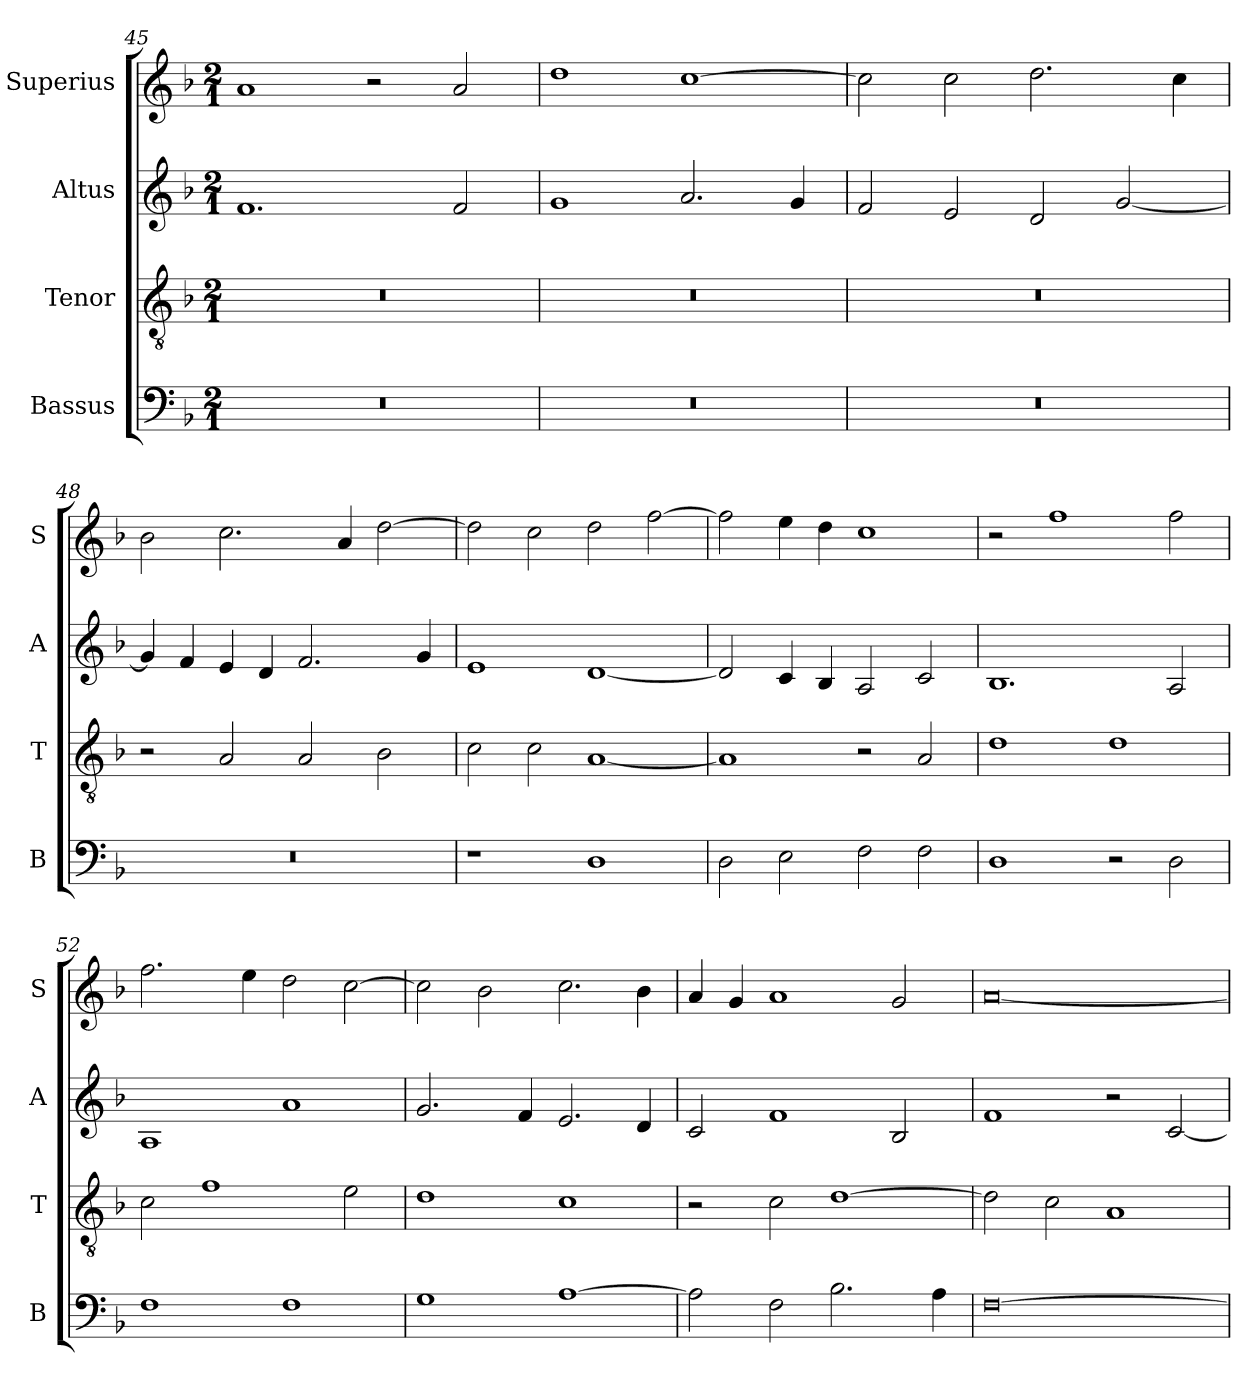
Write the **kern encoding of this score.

**kern	**kern	**kern	**kern
*part4	*part3	*part2	*part1
*staff4	*staff3	*staff2	*staff1
*I"Bassus	*I"Tenor	*I"Altus	*I"Superius
*I'B	*I'T	*I'A	*I'S
*clefF4	*clefGv2	*clefG2	*clefG2
*k[b-]	*k[b-]	*k[b-]	*k[b-]
*F:	*F:	*F:	*F:
*M2/1	*M2/1	*M2/1	*M2/1
=45	=45	=45	=45
0r	0r	1.f	1a
.	.	.	2r
.	.	2f	2a
=46	=46	=46	=46
0r	0r	1g	1dd
.	.	2.a	[1cc
.	.	4g	.
=47	=47	=47	=47
0r	0r	2f	2cc]
.	.	2e	2cc
.	.	2d	2.dd
.	.	[2g	.
.	.	.	4cc
=48	=48	=48	=48
0r	2r	4g]	2b-
.	.	4f	.
.	2A	4e	2.cc
.	.	4d	.
.	2A	2.f	.
.	.	.	4a
.	2B-	.	[2dd
.	.	4g	.
=49	=49	=49	=49
1r	2c	1e	2dd]
.	2c	.	2cc
1D	[1A	[1d	2dd
.	.	.	[2ff
=50	=50	=50	=50
2D	1A]	2d]	2ff]
2E	.	4c	4ee
.	.	4B-	4dd
2F	2r	2A	1cc
2F	2A	2c	.
=51	=51	=51	=51
1D	1d	1.B-	2r
.	.	.	1ff
2r	1d	.	.
2D	.	2A	2ff
=52	=52	=52	=52
1F	2c	1A	2.ff
.	1f	.	.
.	.	.	4ee
1F	.	1a	2dd
.	2e	.	[2cc
=53	=53	=53	=53
1G	1d	2.g	2cc]
.	.	.	2b-
.	.	4f	.
[1A	1c	2.e	2.cc
.	.	4d	4b-
=54	=54	=54	=54
2A]	2r	2c	4a
.	.	.	4g
2F	2c	1f	1a
2.B-	[1d	.	.
.	.	2B-	2g
4A	.	.	.
=55	=55	=55	=55
[0F	2d]	1f	[0a
.	2c	.	.
.	1A	2r	.
.	.	[2c	.
=	=	=	=
*-	*-	*-	*-
